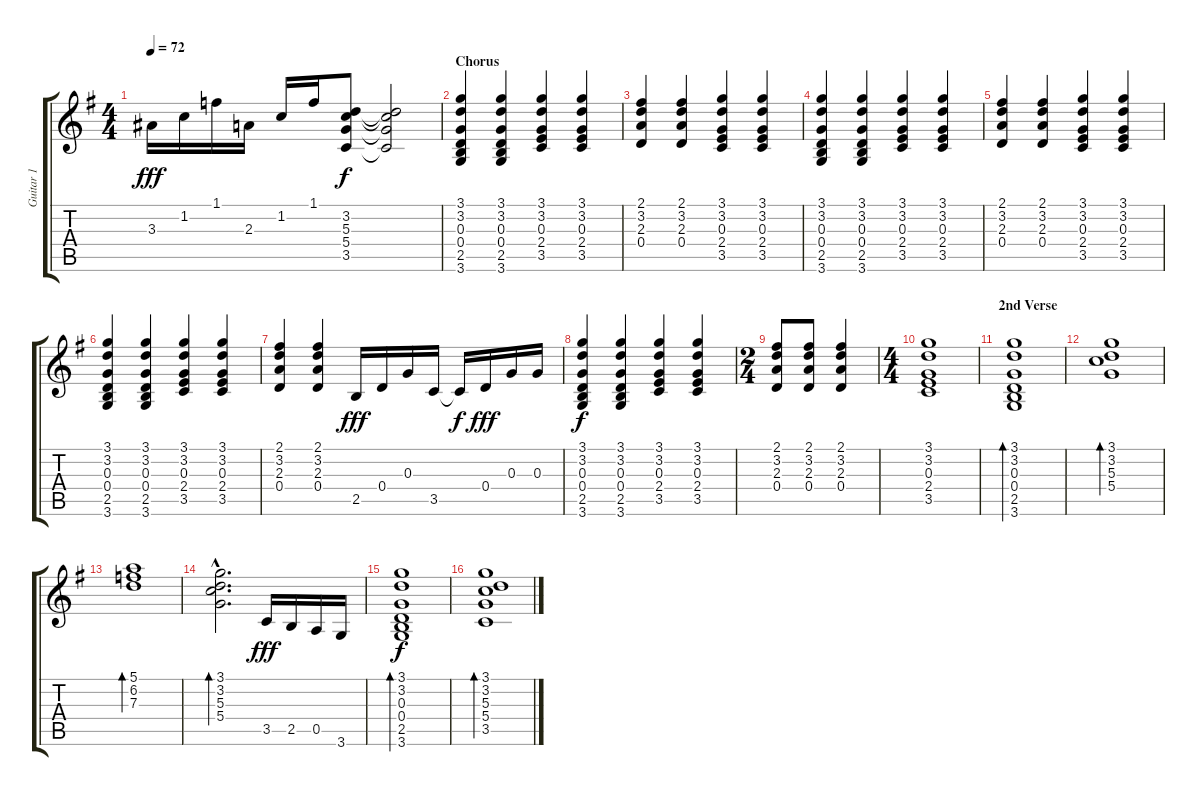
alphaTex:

\track ("Guitar 1" "Guitar 1") {instrument distortionguitar}
\staff {score tabs}
\tuning (E4 B3 G3 D3 A2 E2) {hide}
\ts (4 4)
\tempo 72
\clef g2
\ks g
3.3.16{dy fff volume 16 balance 4 instrument electricguitarclean} 1.2.16 1.1.16 2.3.16 1.2.16 1.1.16 (3.2 5.3 5.4 3.5).8{dy f volume 14 balance 4 instrument overdrivenguitar} (3.2{t} 5.3{t} 5.4{t} 3.5{t}).2 |
\section ("" "Chorus")
(3.1 3.2 0.3 0.4 2.5 3.6).4 (3.1 3.2 0.3 0.4 2.5 3.6).4 (3.1 3.2 0.3 2.4 3.5).4 (3.1 3.2 0.3 2.4 3.5).4 |
(2.1 3.2 2.3 0.4).4 (2.1 3.2 2.3 0.4).4 (3.1 3.2 0.3 2.4 3.5).4 (3.1 3.2 0.3 2.4 3.5).4 |
(3.1 3.2 0.3 0.4 2.5 3.6).4 (3.1 3.2 0.3 0.4 2.5 3.6).4 (3.1 3.2 0.3 2.4 3.5).4 (3.1 3.2 0.3 2.4 3.5).4 |
(2.1 3.2 2.3 0.4).4 (2.1 3.2 2.3 0.4).4 (3.1 3.2 0.3 2.4 3.5).4 (3.1 3.2 0.3 2.4 3.5).4 |
(3.1 3.2 0.3 0.4 2.5 3.6).4 (3.1 3.2 0.3 0.4 2.5 3.6).4 (3.1 3.2 0.3 2.4 3.5).4 (3.1 3.2 0.3 2.4 3.5).4 |
(2.1 3.2 2.3 0.4).4 (2.1 3.2 2.3 0.4).4 2.5.16{dy fff} 0.4.16 0.3.16 3.5.16 3.5{t}.16{dy f} 0.4.16{dy fff} 0.3.16 0.3.16 |
(3.1 3.2 0.3 0.4 2.5 3.6).4{dy f} (3.1 3.2 0.3 0.4 2.5 3.6).4 (3.1 3.2 0.3 2.4 3.5).4 (3.1 3.2 0.3 2.4 3.5).4 |
\ts (2 4)
(2.1 3.2 2.3 0.4).8 (2.1 3.2 2.3 0.4).8 (2.1 3.2 2.3 0.4).4 |
\ts (4 4)
(3.1 3.2 0.3 2.4 3.5).1 |
\section ("" "2nd Verse")
(3.1 3.2 0.3 0.4 2.5 3.6).1{bd 240 volume 16 balance 4 instrument electricguitarclean} |
(3.1 3.2 5.3 5.4).1{bd 240} |
(5.1 6.2 7.3).1{bd 240} |
(3.1{hac} 3.2{hac} 5.3{hac} 5.4{hac}).2{d bd 240} 3.5.16{dy fff} 2.5.16 0.5.16 3.6.16 |
(3.1 3.2 0.3 0.4 2.5 3.6).1{bd 240 dy f} |
(3.1 3.2 5.3 5.4 3.5).1{bd 240}
